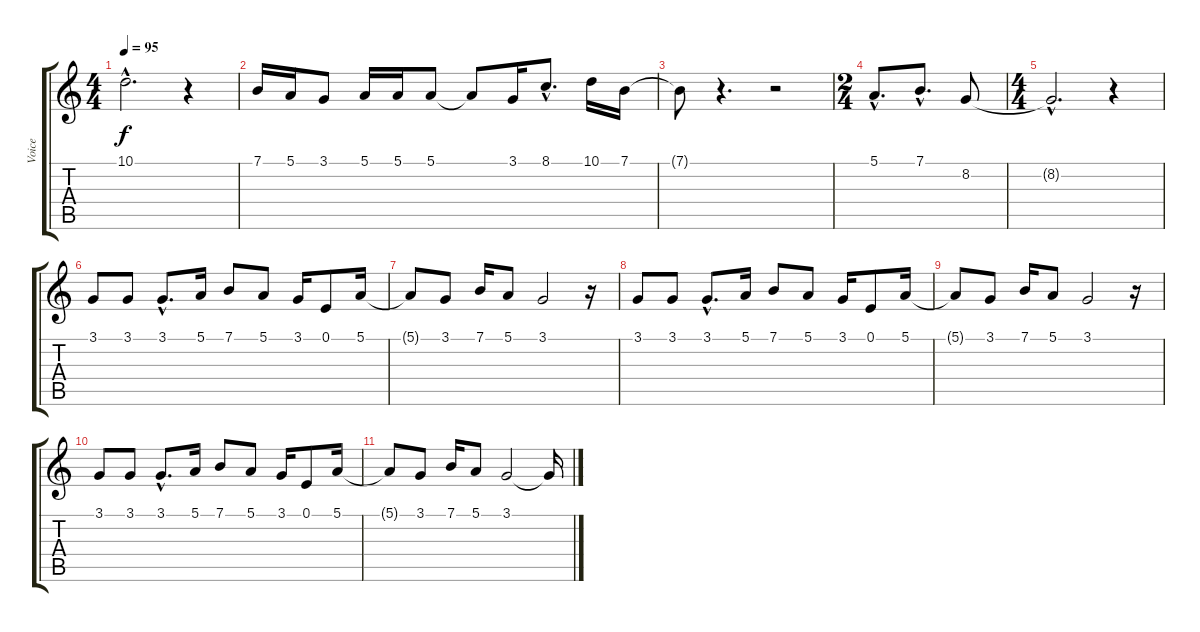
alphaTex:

\track ("Voice" "Voice") {instrument pad1newage}
\staff {score tabs}
\tuning (E4 B3 G3 D3 A2 E2) {hide}
\ts (4 4)
\tempo 95
\clef g2
\ks c
10.1{hac}.2{d dy f} r.4 |
7.1.16 5.1.16 3.1.8 5.1.16 5.1.16 5.1.8 5.1{t}.8 3.1.16 8.1{hac}.8{d} 10.1.16 7.1.16 |
7.1{t}.8 r.4{d} r.2 |
\ts (2 4)
5.1{hac}.8{d} 7.1{hac}.8{d} 8.2.8 |
\ts (4 4)
8.2{hac t}.2{d} r.4 |
3.1.8 3.1.8 3.1{hac}.8{d} 5.1.16 7.1.8 5.1.8 3.1.16 0.1.8 5.1.16 |
5.1{t}.8 3.1.8 7.1.16 5.1.8 3.1.2 r.16 |
3.1.8 3.1.8 3.1{hac}.8{d} 5.1.16 7.1.8 5.1.8 3.1.16 0.1.8 5.1.16 |
5.1{t}.8 3.1.8 7.1.16 5.1.8 3.1.2 r.16 |
3.1.8 3.1.8 3.1{hac}.8{d} 5.1.16 7.1.8 5.1.8 3.1.16 0.1.8 5.1.16 |
5.1{t}.8 3.1.8 7.1.16 5.1.8 3.1.2 3.1{t}.16
